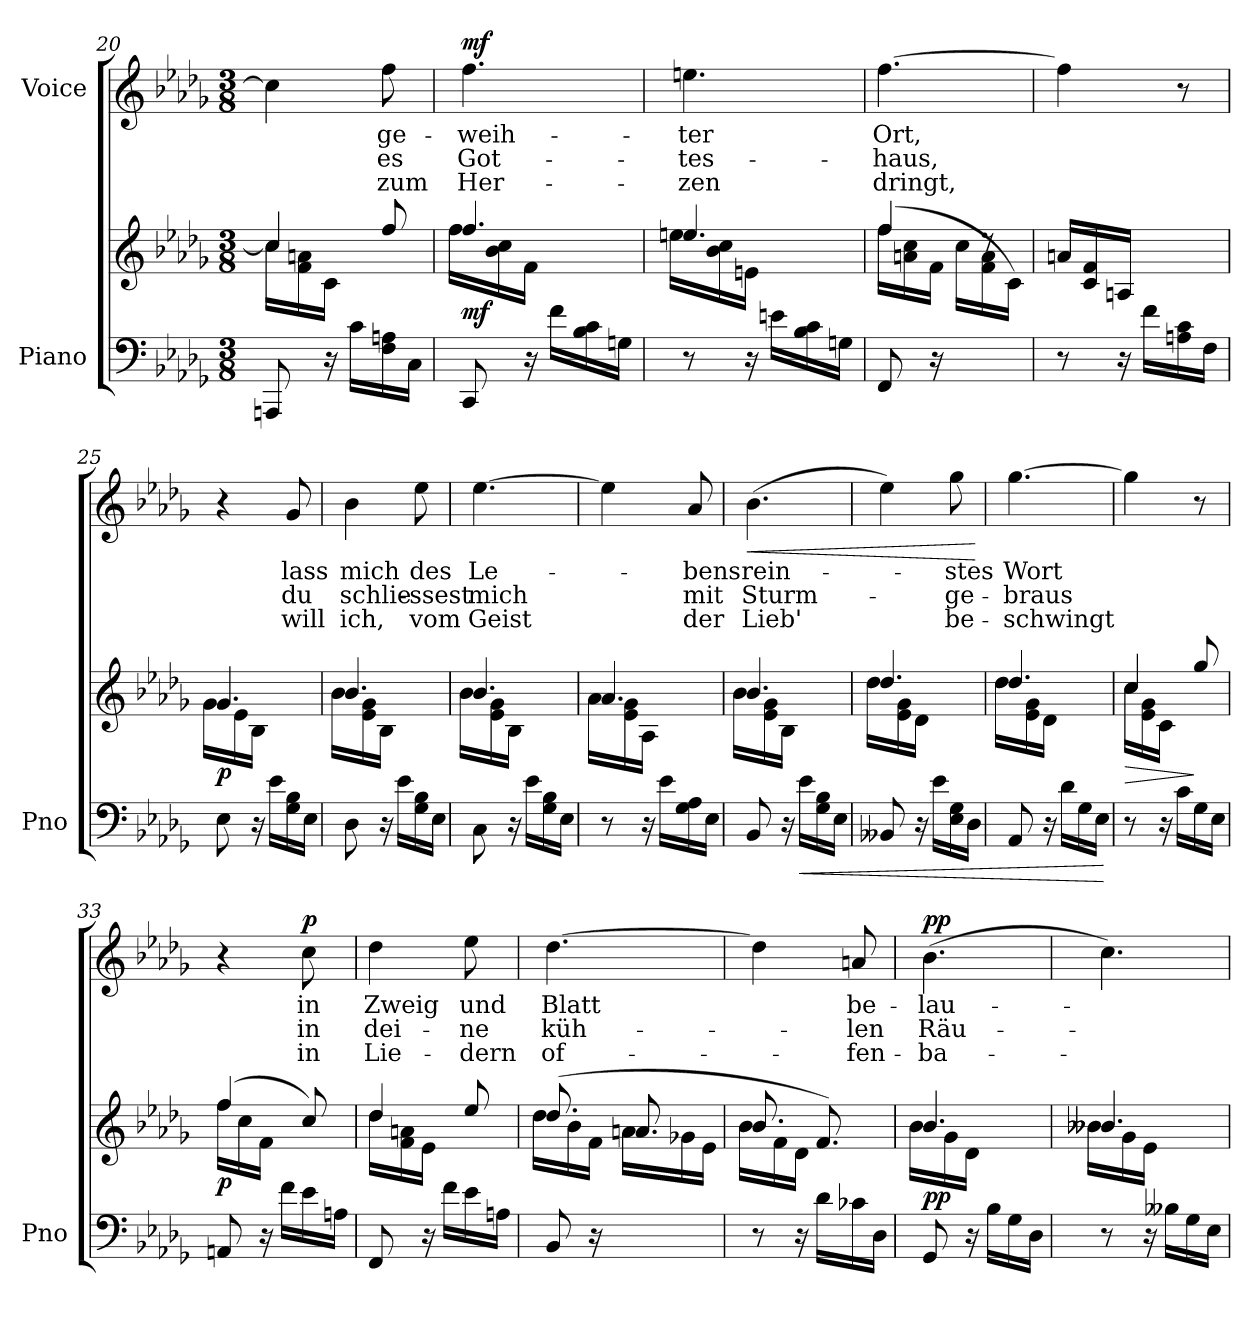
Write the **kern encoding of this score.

**kern	**kern	**dynam	**kern	**text	**text	**text	**dynam
*part2	*part2	*part2	*part1	*part1	*part1	*part1	*part1
*staff3	*staff2	*staff2/3	*staff1	*staff1	*staff1	*staff1	*staff1
*I"Piano	*	*	*I"Voice	*	*	*	*
*I'Pno	*	*	*	*	*	*	*
!!LO:LB:g=z
*clefF4	*clefG2	*	*clefG2	*	*	*	*
*k[b-e-a-d-g-]	*k[b-e-a-d-g-]	*	*k[b-e-a-d-g-]	*	*	*	*
*M3/8	*M3/8	*	*M3/8	*	*	*	*
=20	=20	=20	=20	=20	=20	=20	=20
*^	*^	*	*	*	*	*	*
8.ryy	8AAAn/	(4cc/]	16cc\LL	.	4cc\]	.	.	.	.
.	.	.	16f\ 16an\	.	.	.	.	.	.
.	16r	.	16c\JJ	.	.	.	.	.	.
16c\LL	16ryy	.	8.ryy	.	.	.	.	.	.
!	!	!	!	!	!	!LO:LY:b	!LO:LY:b	!LO:LY:b	!
16F\ 16An\	8ryy	8ff/	.	.	8ff\	ge-	-es	zum	.
16C\JJ)	.	.	.	.	.	.	.	.	.
=21	=21	=21	=21	=21	=21	=21	=21	=21	=21
!	!	!	!	!LO:DY:b	!	!LO:LY:b	!LO:LY:b	!LO:LY:b	!LO:DY:a
8.ryy	8CC/	(4.ff/	16ff\LL	mf	4.ff\	-weih-	Got-	Her-	mf
.	.	.	16b-\ 16cc\	.	.	.	.	.	.
.	16r	.	16f\JJ	.	.	.	.	.	.
16f\LL	16ryy	.	8.ryy	.	.	.	.	.	.
16B-\ 16c\	8ryy	.	.	.	.	.	.	.	.
16Gn\JJ)	.	.	.	.	.	.	.	.	.
=22	=22	=22	=22	=22	=22	=22	=22	=22	=22
!	!	!	!	!	!	!LO:LY:b	!LO:LY:b	!LO:LY:b	!
8.ryy	8r	(4.een/	16ee\LL	.	4.een\	-ter	-tes-	-zen	.
.	.	.	16b-\ 16cc\	.	.	.	.	.	.
.	16r	.	16en\JJ	.	.	.	.	.	.
16en\LL	16ryy	.	8.ryy	.	.	.	.	.	.
16B-\ 16c\	8ryy	.	.	.	.	.	.	.	.
16Gn\JJ)	.	.	.	.	.	.	.	.	.
*v	*v	*	*	*	*	*	*	*	*
=23	=23	=23	=23	=23	=23	=23	=23	=23
!	!	!	!	!	!LO:LY:b	!LO:LY:b	!LO:LY:b	!
8FF/	(4ff/	16ff\LL	.	[4.ff\	Ort,	-haus,	dringt,	.
.	.	16an\ 16cc\	.	.	.	.	.	.
16r	.	16f\JJ	.	.	.	.	.	.
8ryy	.	16cc\LL	.	.	.	.	.	.
.	8rdd	16f\ 16a\	.	.	.	.	.	.
16ryy	.	16c\JJ)	.	.	.	.	.	.
=24	=24	=24	=24	=24	=24	=24	=24	=24
*^	*	*	*	*	*	*	*	*
8.ryy	8r	4.ryy	(16an/LL	.	4ff\]	.	.	.	.
.	.	.	16c/ 16f/	.	.	.	.	.	.
.	16r	.	16An/JJ	.	.	.	.	.	.
16f\LL	16ryy	.	8.ryy	.	.	.	.	.	.
16An\ 16c\	8ryy	.	.	.	8r	.	.	.	.
16F\JJ)	.	.	.	.	.	.	.	.	.
=25	=25	=25	=25	=25	=25	=25	=25	=25	=25
!	!	!	!	!LO:DY:b	!	!	!	!	!
8.ryy	8E-\	(4.g-/	16g-\LL	p	4r	.	.	.	.
.	.	.	16e-\	.	.	.	.	.	.
.	16r	.	16B-\JJ	.	.	.	.	.	.
16e-\LL	16ryy	.	8.ryy	.	.	.	.	.	.
!	!	!	!	!	!	!LO:LY:b	!LO:LY:b	!LO:LY:b	!
16G-\ 16B-\	8ryy	.	.	.	8g-/	lass	du	will	.
16E-\JJ)	.	.	.	.	.	.	.	.	.
=26	=26	=26	=26	=26	=26	=26	=26	=26	=26
!	!	!	!	!	!	!LO:LY:b	!LO:LY:b	!LO:LY:b	!
8.ryy	8D-\	(4.b-/	16b-\LL	.	4b-\	mich	schlie-	ich,	.
.	.	.	16e-\ 16g-\	.	.	.	.	.	.
.	16r	.	16B-\JJ	.	.	.	.	.	.
16e-\LL	16ryy	.	8.ryy	.	.	.	.	.	.
!	!	!	!	!	!	!LO:LY:b	!LO:LY:b	!LO:LY:b	!
16G-\ 16B-\	8ryy	.	.	.	8ee-\	des	-ssest	vom	.
16E-\JJ)	.	.	.	.	.	.	.	.	.
!!LO:PB:g=z
=27	=27	=27	=27	=27	=27	=27	=27	=27	=27
!	!	!	!	!	!	!LO:LY:b	!LO:LY:b	!LO:LY:b	!
8.ryy	8C\	(4.b-/	16b-\LL	.	[4.ee-\	Le-	mich	Geist	.
.	.	.	16e-\ 16g-\	.	.	.	.	.	.
.	16r	.	16B-\JJ	.	.	.	.	.	.
16e-\LL	16ryy	.	8.ryy	.	.	.	.	.	.
16G-\ 16B-\	8ryy	.	.	.	.	.	.	.	.
16E-\JJ)	.	.	.	.	.	.	.	.	.
=28	=28	=28	=28	=28	=28	=28	=28	=28	=28
8.ryy	8r	4.a-/	(>16a-\LL	.	4ee-\]	.	.	.	.
.	.	.	16e-\ 16g-\	.	.	.	.	.	.
.	16r	.	16A-\JJ	.	.	.	.	.	.
16e-\LL	16ryy	.	8.ryy	.	.	.	.	.	.
!	!	!	!	!	!	!LO:LY:b	!LO:LY:b	!LO:LY:b	!
16G-\ 16A-\	8ryy	.	.	.	8a-/	-bens	mit	der	.
16E-\JJ)	.	.	.	.	.	.	.	.	.
=29	=29	=29	=29	=29	=29	=29	=29	=29	=29
!	!	!	!	!	!	!LO:LY:b	!LO:LY:b	!LO:LY:b	!LO:HP:b
8.ryy	8BB-/	(4.b-/	16b-\LL	.	(4.b-\	rein-	Sturm-	Lieb'	<
.	.	.	16e-\ 16g-\	.	.	.	.	.	.
.	16r	.	16B-\JJ	.	.	.	.	.	.
!	!	!	!	!LO:HP:b=2	!	!	!	!	!
16e-\LL	16ryy	.	8.ryy	<	.	.	.	.	.
16G-\ 16B-\	8ryy	.	.	.	.	.	.	.	.
16E-\JJ)	.	.	.	.	.	.	.	.	.
=30	=30	=30	=30	=30	=30	=30	=30	=30	=30
8.ryy	8BB--X/	(4.dd-/	16dd-\LL	.	4ee-\)	.	.	.	.
.	.	.	16e-\ 16g-\	.	.	.	.	.	.
.	16r	.	16d-\JJ	.	.	.	.	.	.
16e-\LL	16ryy	.	8.ryy	.	.	.	.	.	.
!	!	!	!	!	!	!LO:LY:b	!LO:LY:b	!LO:LY:b	!
16E-\ 16G-\	8ryy	.	.	.	8gg-\	-stes	-ge-	be-	.
16D-\JJ)	.	.	.	.	.	.	.	.	.
*v	*v	*	*	*	*	*	*	*	*
*	*v	*v	*	*	*	*	*	*
.	.	.	.	.	.	.	[
=31	=31	=31	=31	=31	=31	=31	=31
*^	*^	*	*	*	*	*	*
!	!	!	!	!	!	!LO:LY:b	!LO:LY:b	!LO:LY:b	!
8.ryy	8AA-/	(4.dd-/	16dd-\LL	.	[4.gg-\	Wort	-braus	-schwingt	.
.	.	.	16e-\ 16g-\	.	.	.	.	.	.
.	16r	.	16d-\JJ	.	.	.	.	.	.
16d-\LL	16ryy	.	8.ryy	.	.	.	.	.	.
16G-\	8ryy	.	.	.	.	.	.	.	.
16E-\JJ)	.	.	.	.	.	.	.	.	.
*v	*v	*	*	*	*	*	*	*	*
*	*v	*v	*	*	*	*	*	*
.	.	[	.	.	.	.	.
=32	=32	=32	=32	=32	=32	=32	=32
*^	*	*	*	*	*	*	*
!	!	!	!LO:HP:b	!	!	!	!	!
*	*	*^	*	*	*	*	*	*
8.ryy	8r	(4cc/	16cc\LL	>	4gg-\]	.	.	.	.
.	.	.	16e-\ 16g-\	.	.	.	.	.	.
.	16r	.	16c\JJ	.	.	.	.	.	.
16c\LL	16ryy	.	8.ryy	.	.	.	.	.	.
*	*	*	*	*	*MM59	*	*	*	*
16G-\	8ryy	8gg-/	.	]	8r	.	.	.	.
16E-\JJ)	.	.	.	.	.	.	.	.	.
=33	=33	=33	=33	=33	=33	=33	=33	=33	=33
!	!	!	!	!LO:DY:b	!	!	!	!	!
8.ryy	8AAn/	(4ff/	16ff\LL	p	4r	.	.	.	.
.	.	.	16cc\	.	.	.	.	.	.
.	16r	.	16f\JJ	.	.	.	.	.	.
16f\LL	16ryy	.	8.ryy	.	.	.	.	.	.
*	*	*	*	*	*MM58	*	*	*	*
!	!	!	!	!	!	!LO:LY:b	!LO:LY:b	!LO:LY:b	!LO:DY:a
16e-\	8ryy	8cc/)	.	.	8cc\	in	in	in	p
16An\JJ	.	.	.	.	.	.	.	.	.
!!LO:LB:g=z
=34	=34	=34	=34	=34	=34	=34	=34	=34	=34
!	!	!	!	!	!	!LO:LY:b	!LO:LY:b	!LO:LY:b	!
8.ryy	8FF/	4dd-/	16dd-\LL	.	4dd-\	Zweig	dei-	Lie-	.
.	.	.	16f\ 16an\	.	.	.	.	.	.
.	16r	.	16e-\JJ	.	.	.	.	.	.
16f\LL	16ryy	.	8.ryy	.	.	.	.	.	.
!	!	!	!	!	!	!LO:LY:b	!LO:LY:b	!LO:LY:b	!
16e-\	8ryy	8ee-/	.	.	8ee-\	und	-ne	-dern	.
16An\JJ	.	.	.	.	.	.	.	.	.
*v	*v	*	*	*	*	*	*	*	*
=35	=35	=35	=35	=35	=35	=35	=35	=35
*	*	*	*	*MM57	*	*	*	*
!	!	!	!	!	!LO:LY:b	!LO:LY:b	!LO:LY:b	!
8BB-/	(8.dd-/	16dd-\LL	.	[4.dd-\	Blatt	küh-	of-	.
.	.	16b-\	.	.	.	.	.	.
16r	.	16f\JJ	.	.	.	.	.	.
16ryy	8.an/	16a\LL	.	.	.	.	.	.
8ryy	.	16g-X\	.	.	.	.	.	.
.	.	16e-\JJ	.	.	.	.	.	.
=36	=36	=36	=36	=36	=36	=36	=36	=36
*^	*	*	*	*	*	*	*	*
8.ryy	8r	8.b-/	16b-\LL	.	4dd-\]	.	.	.	.
.	.	.	16f\	.	.	.	.	.	.
.	16r	.	16d-\JJ	.	.	.	.	.	.
16d-\LL	16ryy	8.f/)	8.ryy	.	.	.	.	.	.
!	!	!	!	!	!	!LO:LY:b	!LO:LY:b	!LO:LY:b	!
16c-X\	8ryy	.	.	.	8an/	be-	-len	-fen-	.
16D-\JJ	.	.	.	.	.	.	.	.	.
=37	=37	=37	=37	=37	=37	=37	=37	=37	=37
*	*	*	*	*	*MM56	*	*	*	*
!	!	!	!	!LO:DY:b	!	!LO:LY:b	!LO:LY:b	!LO:LY:b	!LO:DY:a
8.ryy	8GG-/	(4.b-/	16b-\LL	pp	(4.b-\	-lau-	Räu-	-ba-	pp
.	.	.	16g-\	.	.	.	.	.	.
.	16r	.	16d-\JJ	.	.	.	.	.	.
16B-\LL	16ryy	.	8.ryy	.	.	.	.	.	.
16G-\	8ryy	.	.	.	.	.	.	.	.
16D-\JJ)	.	.	.	.	.	.	.	.	.
=38	=38	=38	=38	=38	=38	=38	=38	=38	=38
8.ryy	8r	4.b--X/	16b--\LL	.	4.cc\)	.	.	.	.
.	.	.	16g-\	.	.	.	.	.	.
.	16r	.	16e-\JJ	.	.	.	.	.	.
16B--X\LL	16ryy	.	8.ryy	.	.	.	.	.	.
16G-\	8ryy	.	.	.	.	.	.	.	.
16E-\JJ	.	.	.	.	.	.	.	.	.
*v	*v	*	*	*	*	*	*	*	*
*	*v	*v	*	*	*	*	*	*
=	=	=	=	=	=	=	=
*-	*-	*-	*-	*-	*-	*-	*-
